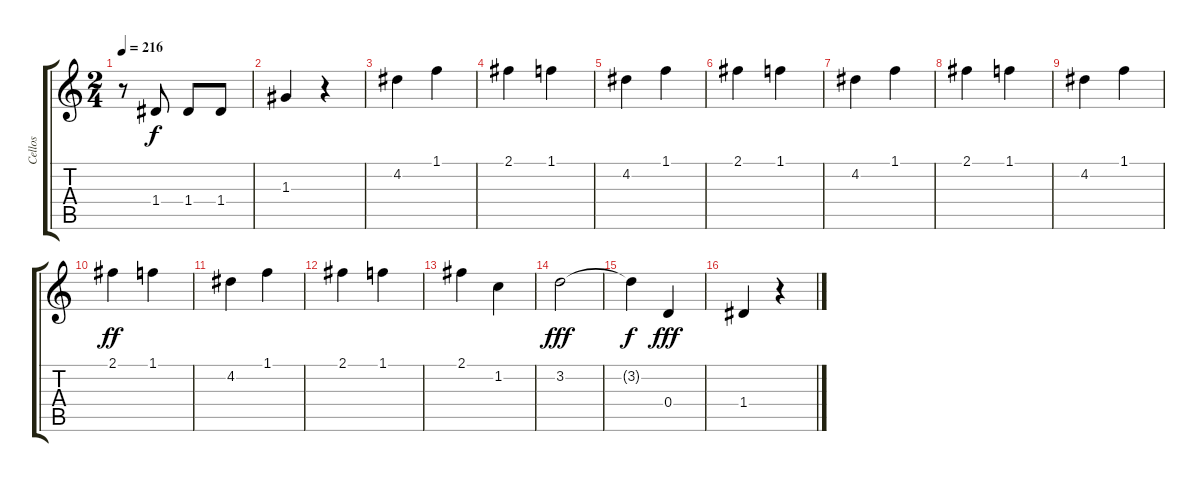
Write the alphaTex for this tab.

\track ("Cellos" "Cellos") {instrument contrabass}
\staff {score tabs}
\tuning (E4 B3 G3 D3 A2 E2) {hide}
\ts (2 4)
\tempo 216
\clef g2
\ks c
r.8{dy f} 1.4.8 1.4.8 1.4.8 |
1.3.4 r.4 |
4.2.4 1.1.4 |
2.1.4 1.1.4 |
4.2.4 1.1.4 |
2.1.4 1.1.4 |
4.2.4 1.1.4 |
2.1.4 1.1.4 |
4.2.4 1.1.4 |
2.1.4{dy ff} 1.1.4 |
4.2.4 1.1.4 |
2.1.4 1.1.4 |
2.1.4 1.2.4 |
3.2.2{dy fff} |
3.2{t}.4{dy f} 0.4.4{dy fff} |
1.4.4 r.4
